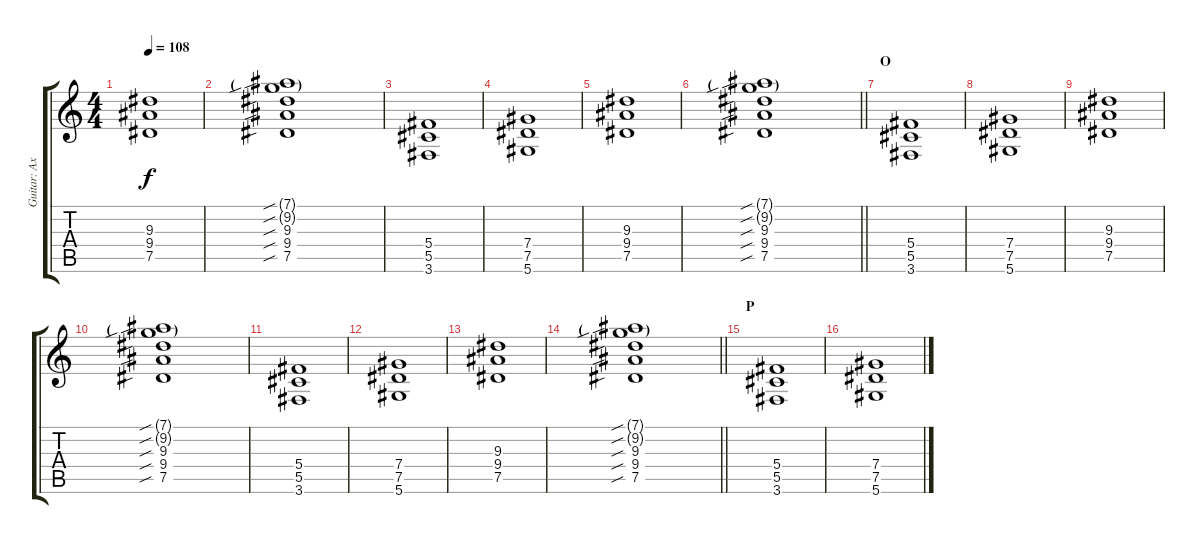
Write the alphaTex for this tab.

\track ("Guitar: Axel" "Guitar: Ax") {instrument distortionguitar}
\staff {score tabs}
\tuning (Eb4 Bb3 Gb3 Db3 Ab2 Eb2) {hide}
\ts (4 4)
\tempo 108
\clef g2
\ks c
(9.3 9.4 7.5).1{dy f} |
(7.1{sib g} 9.2{sib g} 9.3{sib} 9.4{sib} 7.5{sib}).1 |
(5.4 5.5 3.6).1 |
(7.4 7.5 5.6).1 |
(9.3 9.4 7.5).1 |
\barLineRight lightlight
(7.1{sib g} 9.2{sib g} 9.3{sib} 9.4{sib} 7.5{sib}).1 |
\section ("" "O")
(5.4 5.5 3.6).1 |
(7.4 7.5 5.6).1 |
(9.3 9.4 7.5).1 |
(7.1{sib g} 9.2{sib g} 9.3{sib} 9.4{sib} 7.5{sib}).1 |
(5.4 5.5 3.6).1 |
(7.4 7.5 5.6).1 |
(9.3 9.4 7.5).1 |
\barLineRight lightlight
(7.1{sib g} 9.2{sib g} 9.3{sib} 9.4{sib} 7.5{sib}).1 |
\section ("" "P")
(5.4 5.5 3.6).1 |
(7.4 7.5 5.6).1
